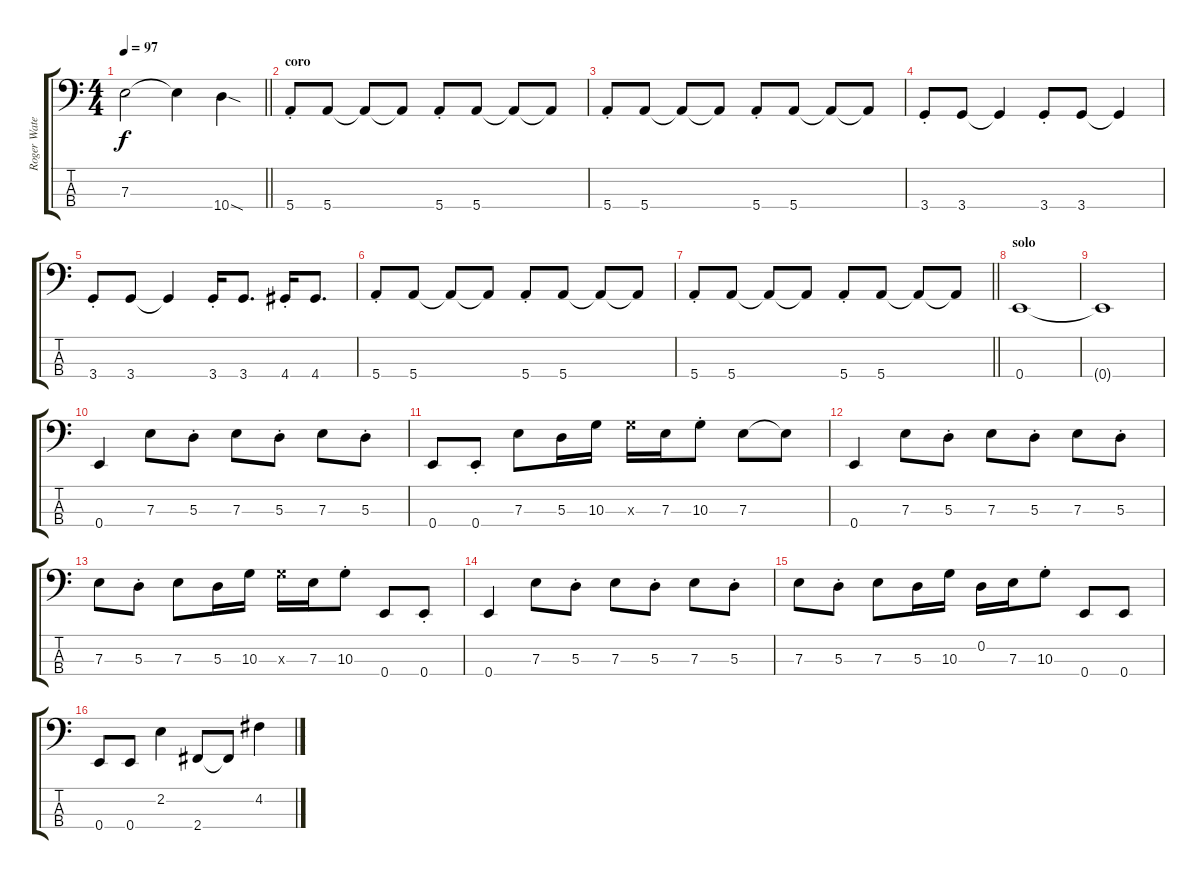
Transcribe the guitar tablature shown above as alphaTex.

\track ("Roger Waters" "Roger Wate") {instrument electricbasspick}
\staff {score tabs}
\tuning (G2 D2 A1 E1) {hide}
\ts (4 4)
\tempo 97
\clef f4
\barLineRight lightlight
\ks c
7.3.2{dy f} 7.3{t}.4 10.4{sod}.4 |
\section ("" "coro")
5.4{st}.8 5.4.8 5.4{t}.8 5.4{t}.8 5.4{st}.8 5.4.8 5.4{t}.8 5.4{t}.8 |
5.4{st}.8 5.4.8 5.4{t}.8 5.4{t}.8 5.4{st}.8 5.4.8 5.4{t}.8 5.4{t}.8 |
3.4{st}.8 3.4.8 3.4{t}.4 3.4{st}.8 3.4.8 3.4{t}.4 |
3.4{st}.8 3.4.8 3.4{t}.4 3.4{st}.16 3.4.8{d} 4.4{st}.16 4.4.8{d} |
5.4{st}.8 5.4.8 5.4{t}.8 5.4{t}.8 5.4{st}.8 5.4.8 5.4{t}.8 5.4{t}.8 |
\barLineRight lightlight
5.4{st}.8 5.4.8 5.4{t}.8 5.4{t}.8 5.4{st}.8 5.4.8 5.4{t}.8 5.4{t}.8 |
\section ("" "solo")
0.4.1 |
0.4{t}.1 |
0.4.4 7.3.8 5.3{st}.8 7.3.8 5.3{st}.8 7.3.8 5.3{st}.8 |
0.4.8 0.4{st}.8 7.3.8 5.3.16 10.3.16 10.3{x}.16 7.3.16 10.3{st}.8 7.3.8 7.3{t}.8 |
0.4.4 7.3.8 5.3{st}.8 7.3.8 5.3{st}.8 7.3.8 5.3{st}.8 |
7.3.8 5.3{st}.8 7.3.8 5.3.16 10.3.16 10.3{x}.16 7.3.16 10.3{st}.8 0.4.8 0.4{st}.8 |
0.4.4 7.3.8 5.3{st}.8 7.3.8 5.3{st}.8 7.3.8 5.3{st}.8 |
7.3.8 5.3{st}.8 7.3.8 5.3.16 10.3.16 0.2.16 7.3.16 10.3{st}.8 0.4.8 0.4.8 |
0.4.8 0.4.8 2.2.4 2.4.8 2.4{t}.8 4.2.4
